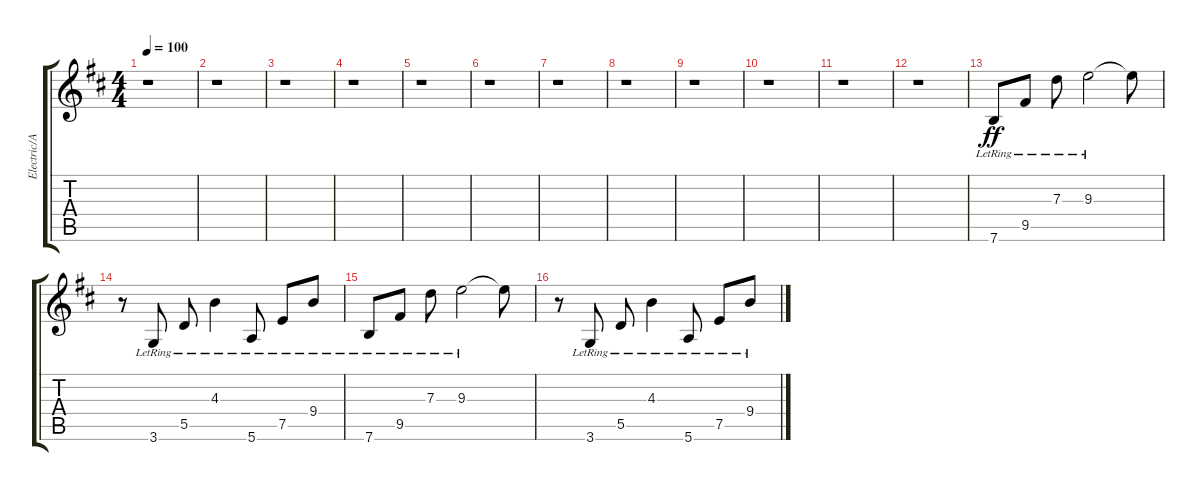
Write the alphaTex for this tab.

\track ("Electric/Acoustic Clean (Steel)" "Electric/A") {instrument acousticguitarsteel}
\staff {score tabs}
\tuning (E4 B3 G3 D3 A2 E2) {hide}
\ts (4 4)
\tempo 100
\clef g2
\ks d
r.1{dy ff instrument acousticguitarsteel} |
r.1 |
r.1 |
r.1 |
r.1 |
r.1 |
r.1 |
r.1 |
r.1 |
r.1 |
r.1 |
r.1 |
7.6{lr}.8 9.5{lr}.8 7.3{lr}.8 9.3{lr}.2 9.3{t}.8 |
r.8 3.6{lr}.8 5.5{lr}.8 4.3{lr}.4 5.6{lr}.8 7.5{lr}.8 9.4{lr}.8 |
7.6{lr}.8 9.5{lr}.8 7.3{lr}.8 9.3{lr}.2 9.3{t}.8 |
r.8 3.6{lr}.8 5.5{lr}.8 4.3{lr}.4 5.6{lr}.8 7.5{lr}.8 9.4{lr}.8
